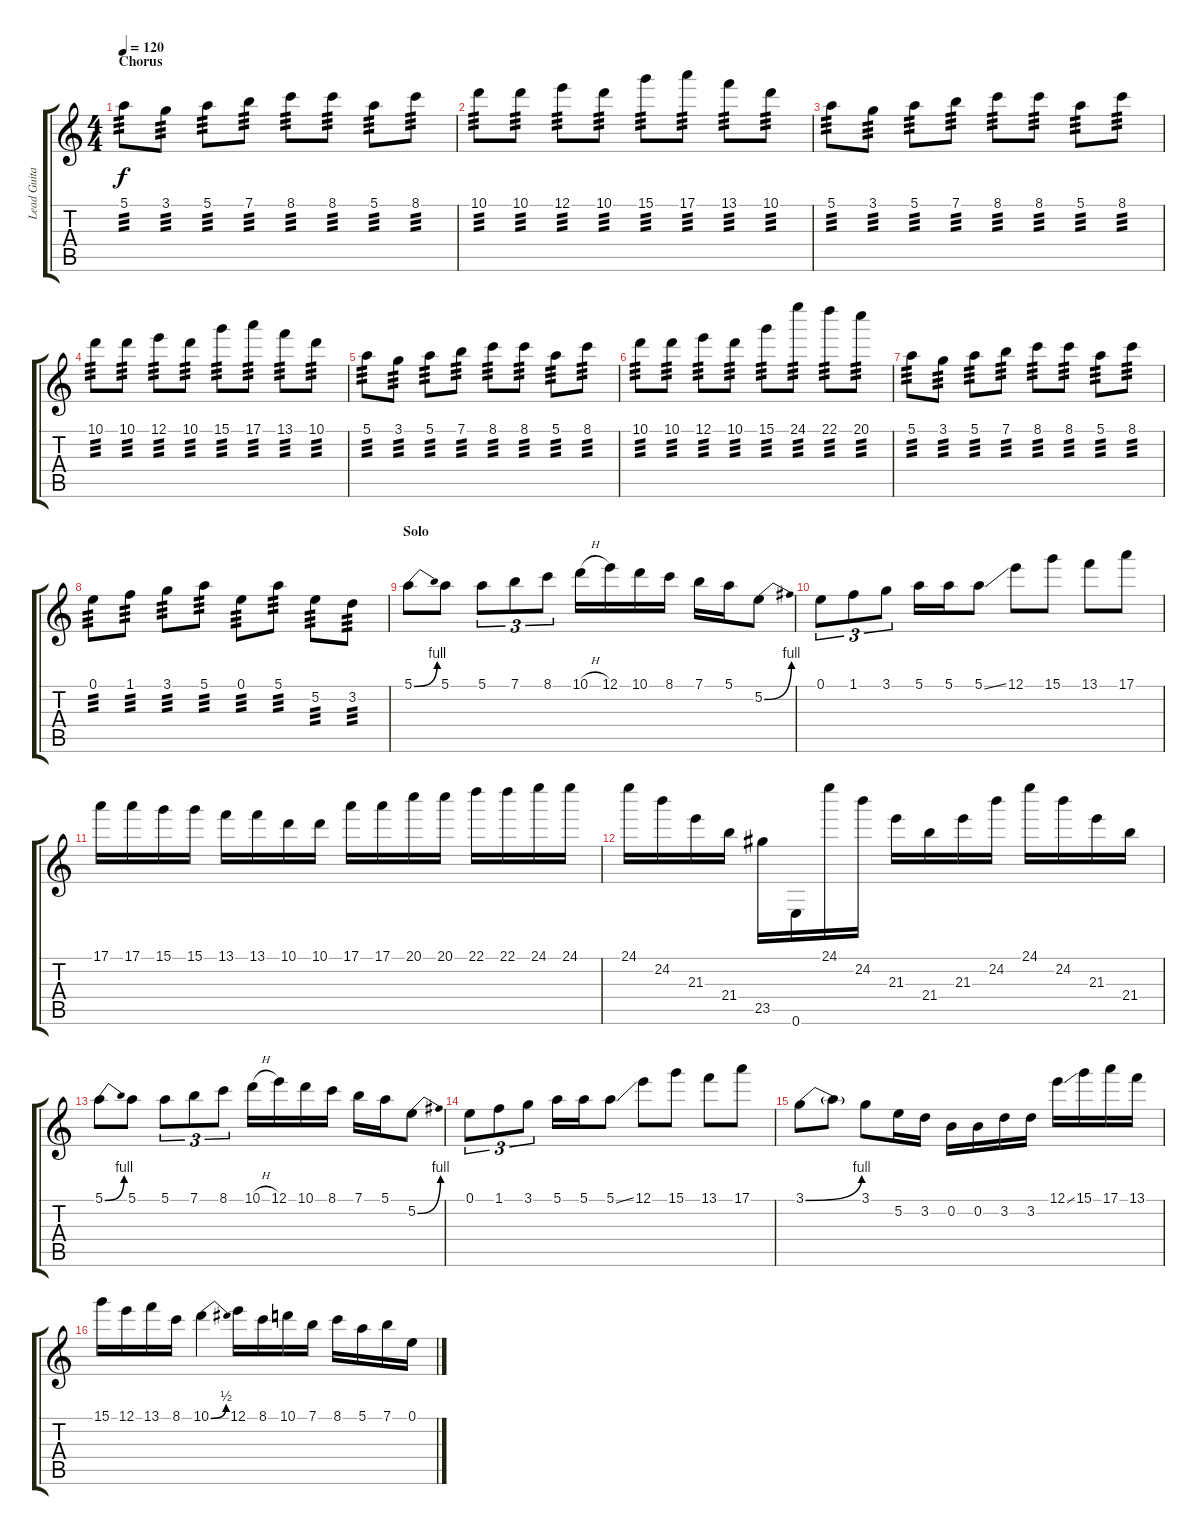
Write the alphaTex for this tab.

\track ("Lead Guitar - [Chris]" "Lead Guita") {instrument overdrivenguitar}
\staff {score tabs}
\tuning (E4 B3 G3 D3 A2 E2) {hide}
\ts (4 4)
\section ("" "Chorus")
\tempo 120
\clef g2
\ks c
5.1.8{tp 3 dy f} 3.1.8{tp 3} 5.1.8{tp 3} 7.1.8{tp 3} 8.1.8{tp 3} 8.1.8{tp 3} 5.1.8{tp 3} 8.1.8{tp 3} |
10.1.8{tp 3} 10.1.8{tp 3} 12.1.8{tp 3} 10.1.8{tp 3} 15.1.8{tp 3} 17.1.8{tp 3} 13.1.8{tp 3} 10.1.8{tp 3} |
5.1.8{tp 3} 3.1.8{tp 3} 5.1.8{tp 3} 7.1.8{tp 3} 8.1.8{tp 3} 8.1.8{tp 3} 5.1.8{tp 3} 8.1.8{tp 3} |
10.1.8{tp 3} 10.1.8{tp 3} 12.1.8{tp 3} 10.1.8{tp 3} 15.1.8{tp 3} 17.1.8{tp 3} 13.1.8{tp 3} 10.1.8{tp 3} |
5.1.8{tp 3} 3.1.8{tp 3} 5.1.8{tp 3} 7.1.8{tp 3} 8.1.8{tp 3} 8.1.8{tp 3} 5.1.8{tp 3} 8.1.8{tp 3} |
10.1.8{tp 3} 10.1.8{tp 3} 12.1.8{tp 3} 10.1.8{tp 3} 15.1.8{tp 3} 24.1.8{tp 3} 22.1.8{tp 3} 20.1.8{tp 3} |
5.1.8{tp 3} 3.1.8{tp 3} 5.1.8{tp 3} 7.1.8{tp 3} 8.1.8{tp 3} 8.1.8{tp 3} 5.1.8{tp 3} 8.1.8{tp 3} |
0.1.8{tp 3} 1.1.8{tp 3} 3.1.8{tp 3} 5.1.8{tp 3} 0.1.8{tp 3} 5.1.8{tp 3} 5.2.8{tp 3} 3.2.8{tp 3} |
\section ("" "Solo")
5.1{be (bend 0 0 60 4)}.8 5.1.8 5.1.8{tu (3 2)} 7.1.8{tu (3 2)} 8.1.8{tu (3 2)} 10.1{h}.16 12.1.16 10.1.16 8.1.16 7.1.16 5.1.16 5.2{be (bend 0 0 60 4)}.8 |
0.1.8{tu (3 2)} 1.1.8{tu (3 2)} 3.1.8{tu (3 2)} 5.1.16 5.1.16 5.1{ss}.8 12.1.8 15.1.8 13.1.8 17.1.8 |
17.1.16 17.1.16 15.1.16 15.1.16 13.1.16 13.1.16 10.1.16 10.1.16 17.1.16 17.1.16 20.1.16 20.1.16 22.1.16 22.1.16 24.1.16 24.1.16 |
24.1.16 24.2.16 21.3.16 21.4.16 23.5.16 0.6.16 24.1.16 24.2.16 21.3.16 21.4.16 21.3.16 24.2.16 24.1.16 24.2.16 21.3.16 21.4.16 |
5.1{be (bend 0 0 60 4)}.8 5.1.8 5.1.8{tu (3 2)} 7.1.8{tu (3 2)} 8.1.8{tu (3 2)} 10.1{h}.16 12.1.16 10.1.16 8.1.16 7.1.16 5.1.16 5.2{be (bend 0 0 60 4)}.8 |
0.1.8{tu (3 2)} 1.1.8{tu (3 2)} 3.1.8{tu (3 2)} 5.1.16 5.1.16 5.1{ss}.8 12.1.8 15.1.8 13.1.8 17.1.8 |
3.1{be (bend 0 0 60 4)}.8 3.1{t}.8 3.1.8 5.2.16 3.2.16 0.2.16 0.2.16 3.2.16 3.2.16 12.1{ss}.16 15.1.16 17.1.16 13.1.16 |
15.1.16 12.1.16 13.1.16 8.1.16 10.1{be (bend 0 0 60 2)}.4 12.1.16 8.1.16 10.1.16 7.1.16 8.1.16 5.1.16 7.1.16 0.1.16
